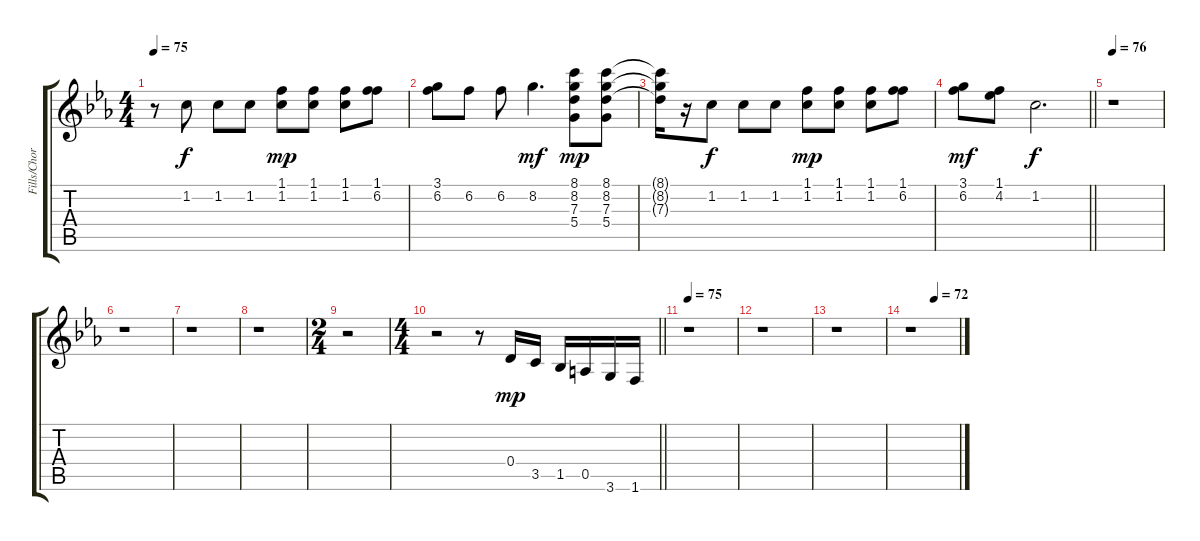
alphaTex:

\track ("Fills/Chorus" "Fills/Chor") {instrument overdrivenguitar}
\staff {score tabs}
\tuning (E4 B3 G3 D3 A2 E2) {hide}
\ts (4 4)
\tempo 75
\clef g2
\ks cminor
r.8{dy mf volume 10} 1.2.8{dy f} 1.2.8 1.2.8 (1.1 1.2).8{dy mp} (1.1 1.2).8 (1.1 1.2).8 (1.1 6.2).8 |
(3.1 6.2).8 6.2.8 6.2.8 8.2.4{d dy mf} (8.1 8.2 7.3 5.4).8{dy mp} (8.1 8.2 7.3 5.4).8 |
(8.1{t} 8.2{t} 7.3{t}).16 r.16 1.2.8{dy f} 1.2.8 1.2.8 (1.1 1.2).8{dy mp} (1.1 1.2).8 (1.1 1.2).8 (1.1 6.2).8 |
\barLineRight lightlight
(3.1 6.2).8{dy mf} (1.1 4.2).8 1.2.2{d dy f} |
\tempo 76
r.1 |
r.1 |
r.1 |
r.1 |
\ts (2 4)
r.2 |
\ts (4 4)
\barLineRight lightlight
r.2{volume 11 balance 2 instrument overdrivenguitar} r.8 0.4.16{dy mp} 3.5.16 1.5.16 0.5.16 3.6.16 1.6.16 |
\tempo 75
r.1 |
r.1 |
r.1 |
\tempo (72 0.5)
r.1
